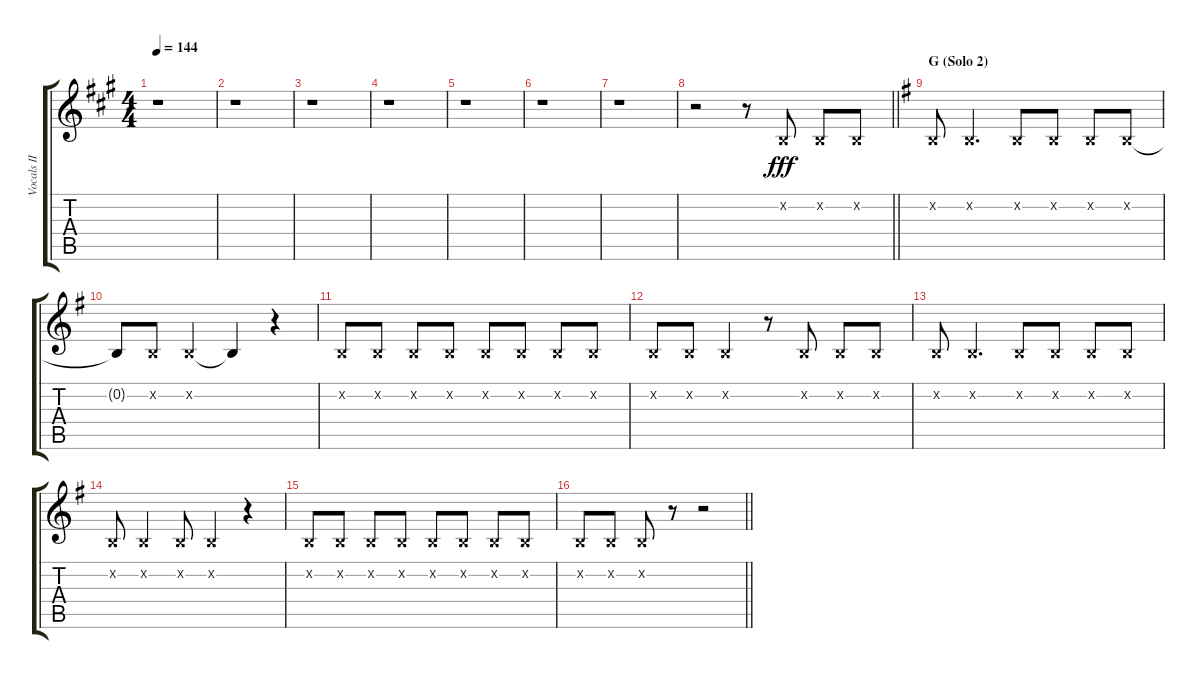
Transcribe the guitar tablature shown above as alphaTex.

\track ("Vocals II" "Vocals II") {instrument voiceoohs}
\staff {score tabs}
\tuning (E4 B3 G3 D3 A2 E2) {hide}
\ts (4 4)
\tempo 144
\clef g2
\ks a
r.1{dy ff} |
r.1 |
r.1 |
r.1 |
r.1 |
r.1 |
r.1 |
\barLineRight lightlight
r.2 r.8 0.2{x}.8{dy fff} 0.2{x}.8 0.2{x}.8 |
\section ("" "G (Solo 2)")
\ks g
0.2{x}.8 0.2{x}.4{d} 0.2{x}.8 0.2{x}.8 0.2{x}.8 0.2{x}.8 |
0.2{t}.8 0.2{x}.8 0.2{x}.4 0.2{t}.4 r.4 |
0.2{x}.8 0.2{x}.8 0.2{x}.8 0.2{x}.8 0.2{x}.8 0.2{x}.8 0.2{x}.8 0.2{x}.8 |
0.2{x}.8 0.2{x}.8 0.2{x}.4 r.8 0.2{x}.8 0.2{x}.8 0.2{x}.8 |
0.2{x}.8 0.2{x}.4{d} 0.2{x}.8 0.2{x}.8 0.2{x}.8 0.2{x}.8 |
0.2{x}.8 0.2{x}.4 0.2{x}.8 0.2{x}.4 r.4 |
0.2{x}.8 0.2{x}.8 0.2{x}.8 0.2{x}.8 0.2{x}.8 0.2{x}.8 0.2{x}.8 0.2{x}.8 |
\barLineRight lightlight
0.2{x}.8 0.2{x}.8 0.2{x}.8 r.8 r.2
